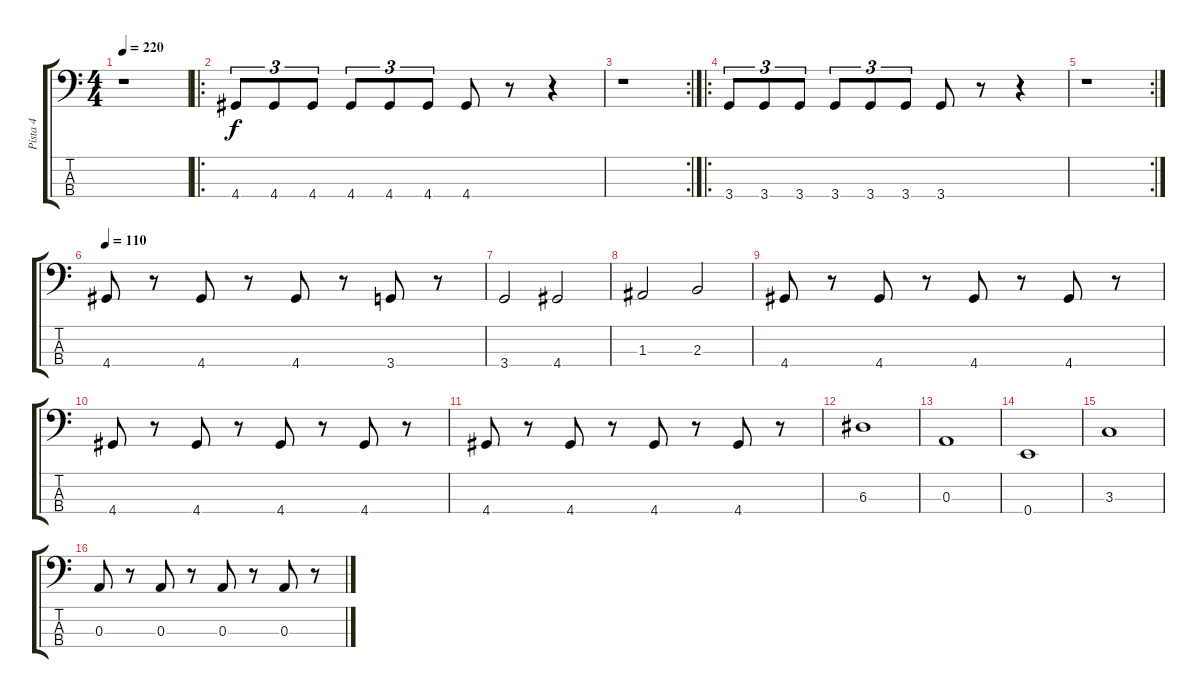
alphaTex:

\track ("Pista 4" "Pista 4") {instrument electricbasspick}
\staff {score tabs}
\tuning (G2 D2 A1 E1) {hide}
\ts (4 4)
\tempo 220
\clef f4
\ks c
r.1{dy f} |
\ro
4.4.8{tu (3 2)} 4.4.8{tu (3 2)} 4.4.8{tu (3 2)} 4.4.8{tu (3 2)} 4.4.8{tu (3 2)} 4.4.8{tu (3 2)} 4.4.8 r.8 r.4 |
\rc 2
r.1 |
\ro
3.4.8{tu (3 2)} 3.4.8{tu (3 2)} 3.4.8{tu (3 2)} 3.4.8{tu (3 2)} 3.4.8{tu (3 2)} 3.4.8{tu (3 2)} 3.4.8 r.8 r.4 |
\rc 2
r.1 |
\tempo 110
4.4.8 r.8 4.4.8 r.8 4.4.8 r.8 3.4.8 r.8 |
3.4.2 4.4.2 |
1.3.2 2.3.2 |
4.4.8 r.8 4.4.8 r.8 4.4.8 r.8 4.4.8 r.8 |
4.4.8 r.8 4.4.8 r.8 4.4.8 r.8 4.4.8 r.8 |
4.4.8 r.8 4.4.8 r.8 4.4.8 r.8 4.4.8 r.8 |
6.3.1 |
0.3.1 |
0.4.1 |
3.3.1 |
0.3.8 r.8 0.3.8 r.8 0.3.8 r.8 0.3.8 r.8
